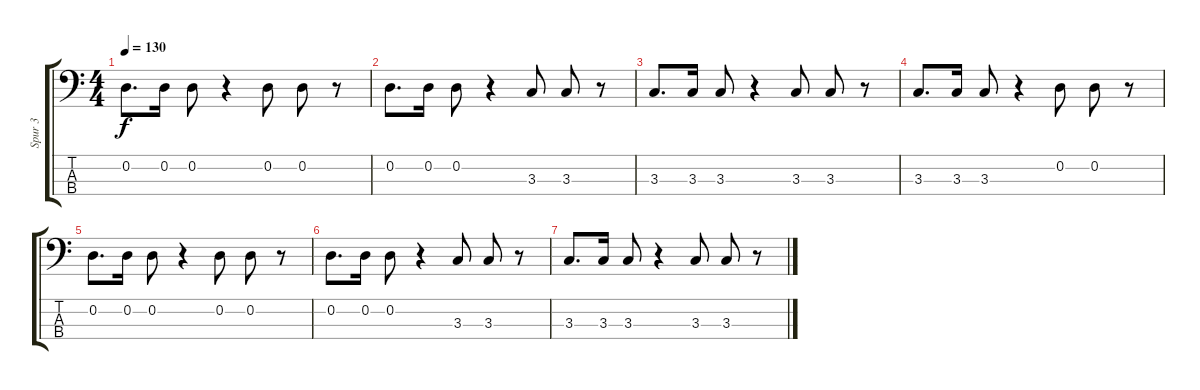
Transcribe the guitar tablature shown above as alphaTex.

\track ("Spur 3" "Spur 3") {instrument electricbassfinger}
\staff {score tabs}
\tuning (G2 D2 A1 E1) {hide}
\ts (4 4)
\tempo 130
\clef f4
\ks c
0.2.8{d dy f} 0.2.16 0.2.8 r.4 0.2.8 0.2.8 r.8 |
0.2.8{d} 0.2.16 0.2.8 r.4 3.3.8 3.3.8 r.8 |
3.3.8{d} 3.3.16 3.3.8 r.4 3.3.8 3.3.8 r.8 |
3.3.8{d} 3.3.16 3.3.8 r.4 0.2.8 0.2.8 r.8 |
0.2.8{d} 0.2.16 0.2.8 r.4 0.2.8 0.2.8 r.8 |
0.2.8{d} 0.2.16 0.2.8 r.4 3.3.8 3.3.8 r.8 |
3.3.8{d} 3.3.16 3.3.8 r.4 3.3.8 3.3.8 r.8
